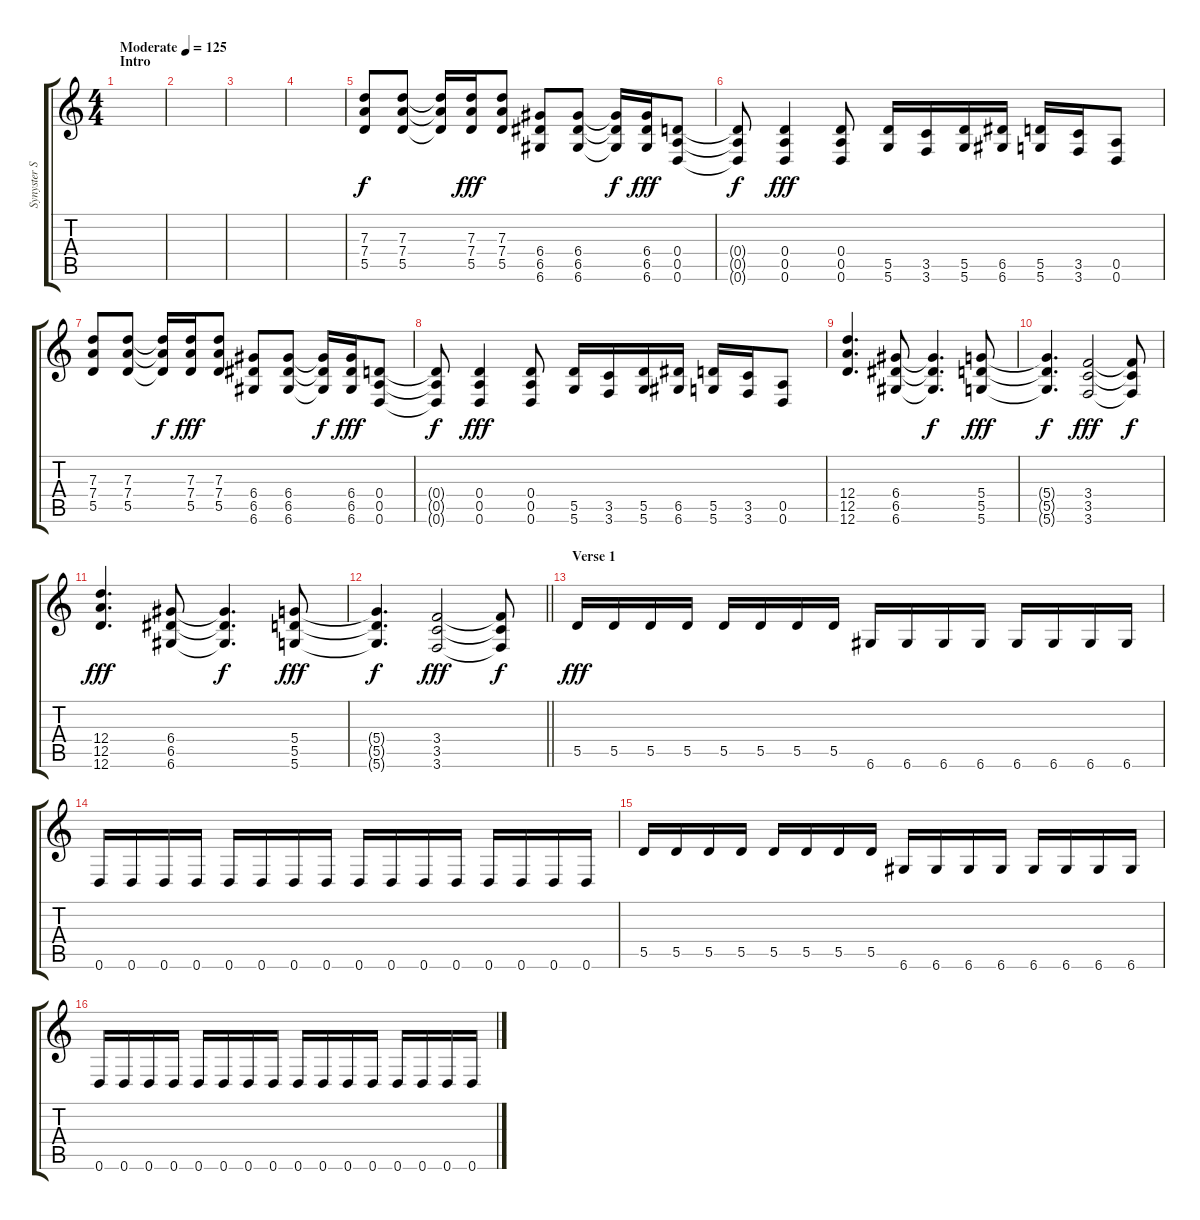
\track ("Synyster Solo" "Synyster S") {instrument distortionguitar}
\staff {score tabs}
\tuning (E4 B3 G3 D3 A2 D2) {hide}
\ts (4 4)
\section ("" "Intro")
\tempo (125 "Moderate")
\clef g2
\ks c
|
|
|
|
(7.3 7.4 5.5).8 (7.3 7.4 5.5).8 (7.3{t} 7.4{t} 5.5{t}).16{dy f} (7.3 7.4 5.5).16{dy fff} (7.3 7.4 5.5).8 (6.4 6.5 6.6).8 (6.4 6.5 6.6).8 (6.4{t} 6.5{t} 6.6{t}).16{dy f} (6.4 6.5 6.6).16{dy fff} (0.4 0.5 0.6).8 |
(0.4{t} 0.5{t} 0.6{t}).8{dy f} (0.4 0.5 0.6).4{dy fff} (0.4 0.5 0.6).8 (5.5 5.6).16 (3.5 3.6).16 (5.5 5.6).16 (6.5 6.6).16 (5.5 5.6).16 (3.5 3.6).16 (0.5 0.6).8 |
(7.3 7.4 5.5).8 (7.3 7.4 5.5).8 (7.3{t} 7.4{t} 5.5{t}).16{dy f} (7.3 7.4 5.5).16{dy fff} (7.3 7.4 5.5).8 (6.4 6.5 6.6).8 (6.4 6.5 6.6).8 (6.4{t} 6.5{t} 6.6{t}).16{dy f} (6.4 6.5 6.6).16{dy fff} (0.4 0.5 0.6).8 |
(0.4{t} 0.5{t} 0.6{t}).8{dy f} (0.4 0.5 0.6).4{dy fff} (0.4 0.5 0.6).8 (5.5 5.6).16 (3.5 3.6).16 (5.5 5.6).16 (6.5 6.6).16 (5.5 5.6).16 (3.5 3.6).16 (0.5 0.6).8 |
(12.4 12.5 12.6).4{d} (6.4 6.5 6.6).8 (6.4{t} 6.5{t} 6.6{t}).4{d dy f} (5.4 5.5 5.6).8{dy fff} |
(5.4{t} 5.5{t} 5.6{t}).4{d dy f} (3.4 3.5 3.6).2{dy fff} (3.4{t} 3.5{t} 3.6{t}).8{dy f} |
(12.4 12.5 12.6).4{d dy fff} (6.4 6.5 6.6).8 (6.4{t} 6.5{t} 6.6{t}).4{d dy f} (5.4 5.5 5.6).8{dy fff} |
\barLineRight lightlight
(5.4{t} 5.5{t} 5.6{t}).4{d dy f} (3.4 3.5 3.6).2{dy fff} (3.4{t} 3.5{t} 3.6{t}).8{dy f} |
\section ("" "Verse 1")
5.5.16{dy fff} 5.5.16 5.5.16 5.5.16 5.5.16 5.5.16 5.5.16 5.5.16 6.6.16 6.6.16 6.6.16 6.6.16 6.6.16 6.6.16 6.6.16 6.6.16 |
0.6.16 0.6.16 0.6.16 0.6.16 0.6.16 0.6.16 0.6.16 0.6.16 0.6.16 0.6.16 0.6.16 0.6.16 0.6.16 0.6.16 0.6.16 0.6.16 |
5.5.16 5.5.16 5.5.16 5.5.16 5.5.16 5.5.16 5.5.16 5.5.16 6.6.16 6.6.16 6.6.16 6.6.16 6.6.16 6.6.16 6.6.16 6.6.16 |
0.6.16 0.6.16 0.6.16 0.6.16 0.6.16 0.6.16 0.6.16 0.6.16 0.6.16 0.6.16 0.6.16 0.6.16 0.6.16 0.6.16 0.6.16 0.6.16
